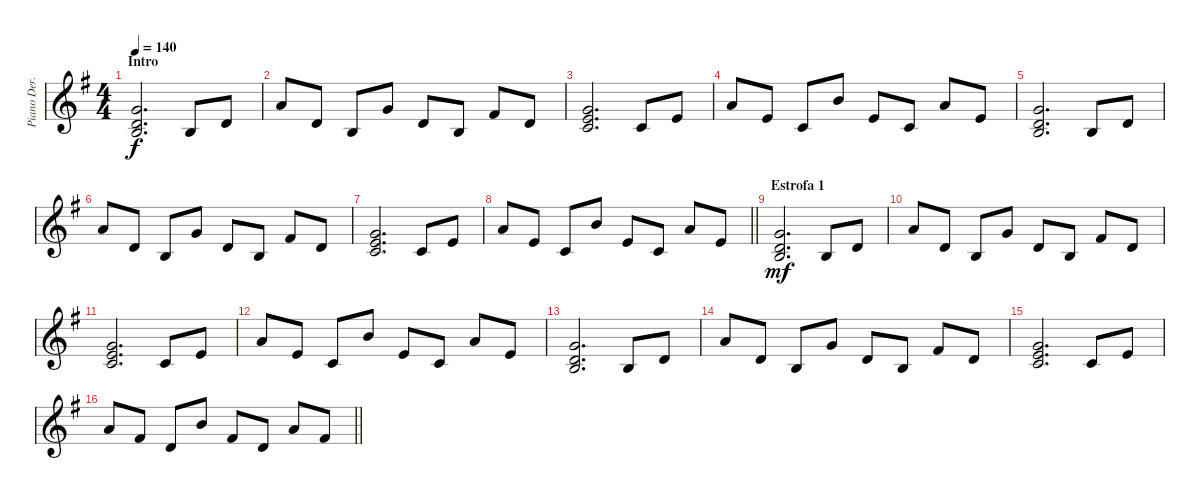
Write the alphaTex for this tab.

\track ("Piano Der." "Piano Der.") {instrument acousticgrandpiano}
\staff {score}
\tuning (E4 B3 G3 D3 A2 E2) {hide}
\ts (4 4)
\section ("" "Intro")
\tempo 140
\clef g2
\ks g
(3.1 3.2 4.3).2{d bd 60 dy f instrument acousticgrandpiano} 4.3.8 3.2.8 |
5.1.8 3.2.8 4.3.8 3.1.8 3.2.8 4.3.8 2.1.8 3.2.8 |
(3.1 5.2 5.3).2{d bd 60} 5.3.8 5.2.8 |
5.1.8 5.2.8 5.3.8 7.1.8 5.2.8 5.3.8 5.1.8 5.2.8 |
(3.1 3.2 4.3).2{d bd 60} 4.3.8 3.2.8 |
5.1.8 3.2.8 4.3.8 3.1.8 3.2.8 4.3.8 2.1.8 3.2.8 |
(3.1 5.2 5.3).2{d bd 60} 5.3.8 5.2.8 |
\barLineRight lightlight
5.1.8 5.2.8 5.3.8 7.1.8 5.2.8 5.3.8 5.1.8 5.2.8 |
\section ("" "Estrofa 1")
(3.1 3.2 4.3).2{d bd 60 dy mf} 4.3.8 3.2.8 |
5.1.8 3.2.8 4.3.8 3.1.8 3.2.8 4.3.8 2.1.8 3.2.8 |
(3.1 5.2 5.3).2{d bd 60} 5.3.8 5.2.8 |
5.1.8 5.2.8 5.3.8 7.1.8 5.2.8 5.3.8 5.1.8 5.2.8 |
(3.1 3.2 4.3).2{d bd 60} 4.3.8 3.2.8 |
5.1.8 3.2.8 4.3.8 3.1.8 3.2.8 4.3.8 2.1.8 3.2.8 |
(3.1 5.2 5.3).2{d bd 60} 5.3.8 5.2.8 |
\barLineRight lightlight
5.1.8 7.2.8 7.3.8 7.1.8 7.2.8 7.3.8 5.1.8 7.2.8
